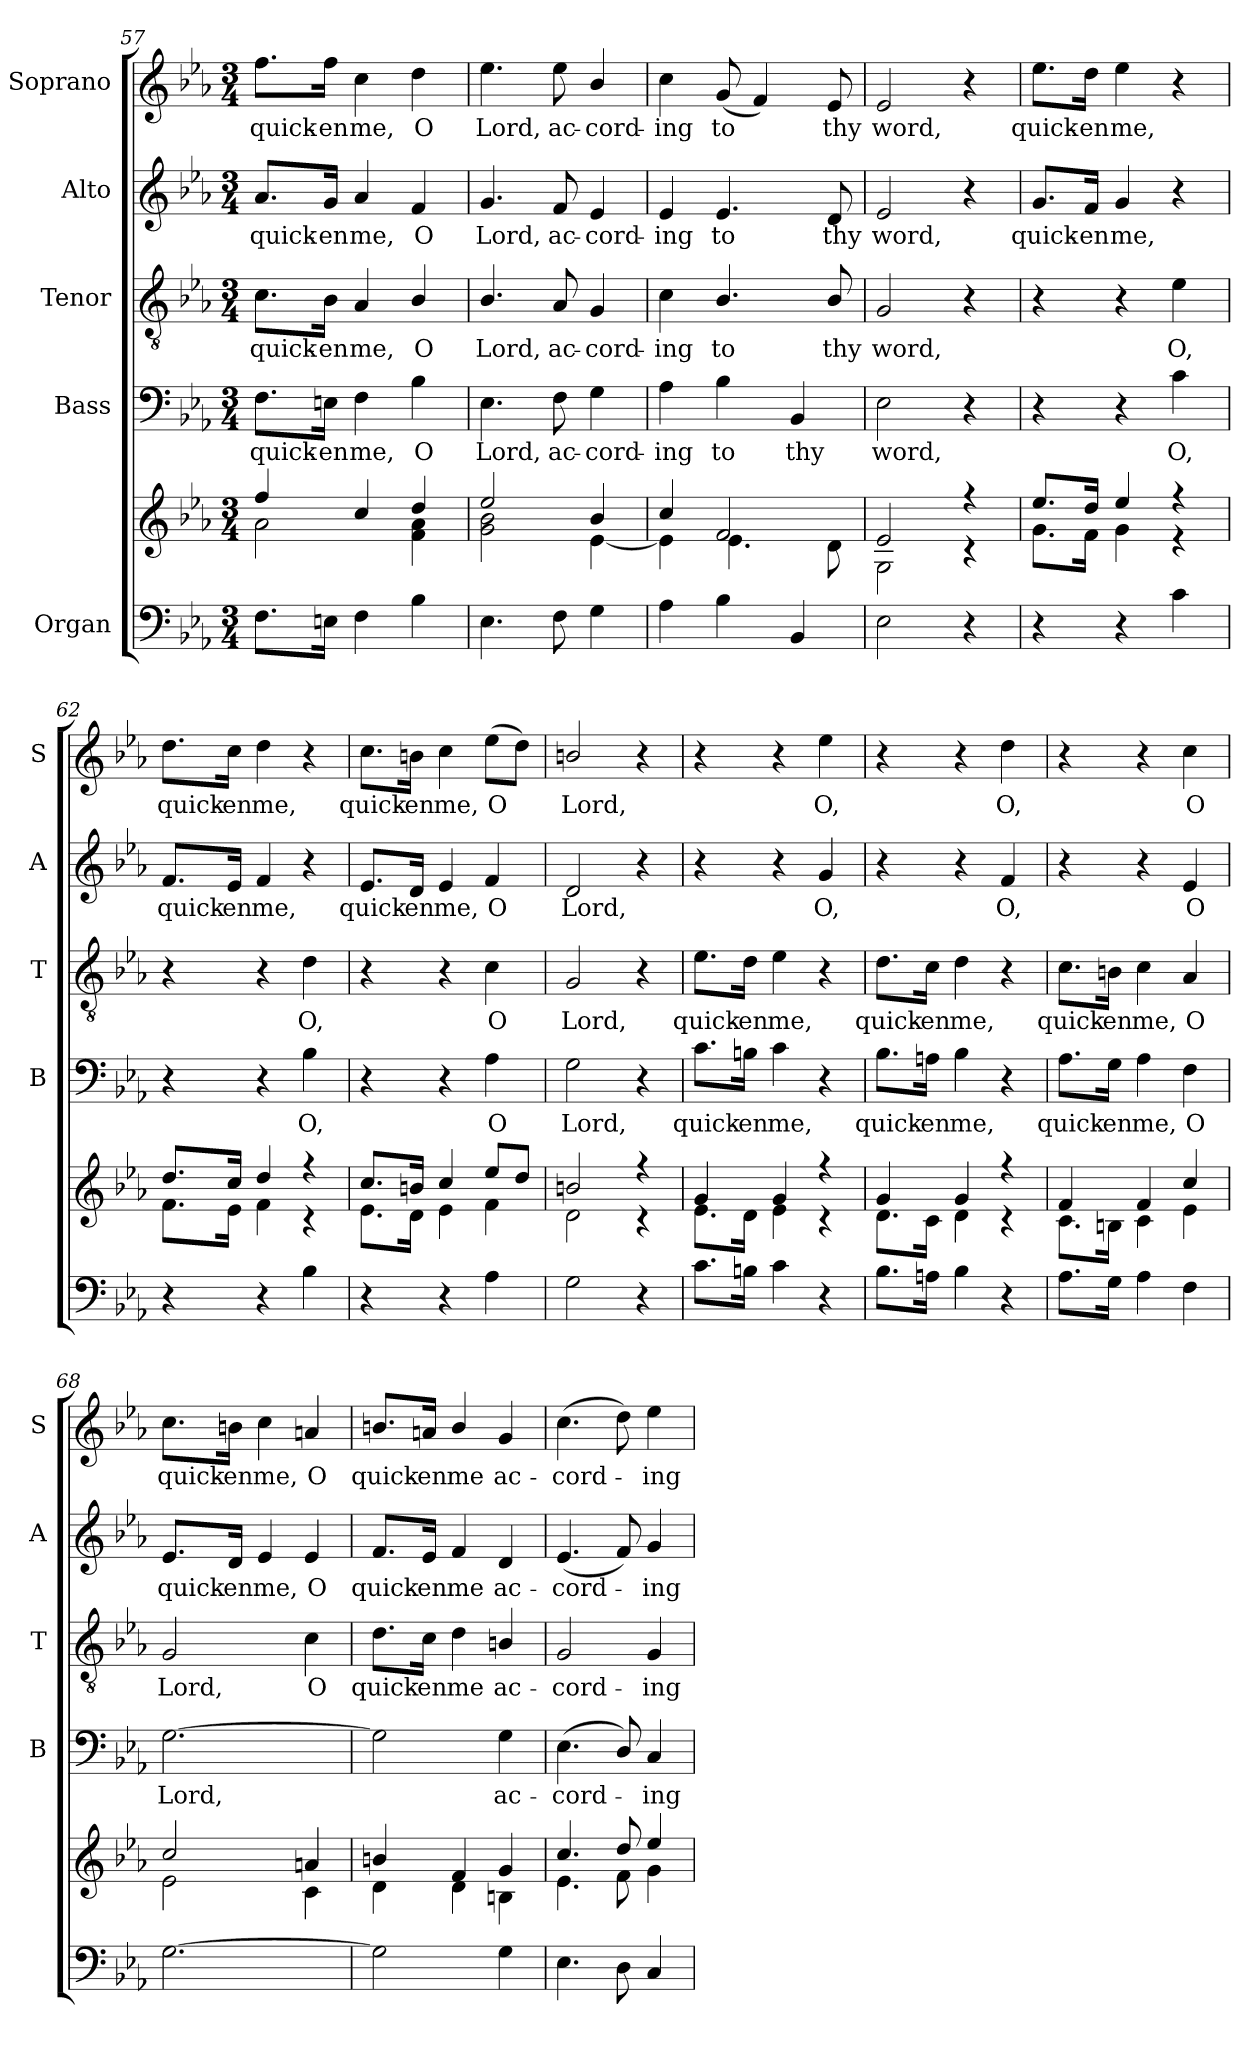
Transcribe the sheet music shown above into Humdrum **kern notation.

**kern	**kern	**kern	**text	**kern	**text	**kern	**text	**kern	**text
*part5	*part5	*part4	*part4	*part3	*part3	*part2	*part2	*part1	*part1
*staff6	*staff5	*staff4	*staff4	*staff3	*staff3	*staff2	*staff2	*staff1	*staff1
*I"Organ	*	*I"Bass	*	*I"Tenor	*	*I"Alto	*	*I"Soprano	*
*	*	*I'B	*	*I'T	*	*I'A	*	*I'S	*
*clefF4	*clefG2	*clefF4	*	*clefGv2	*	*clefG2	*	*clefG2	*
*k[b-e-a-]	*k[b-e-a-]	*k[b-e-a-]	*	*k[b-e-a-]	*	*k[b-e-a-]	*	*k[b-e-a-]	*
*E-:	*E-:	*E-:	*	*E-:	*	*E-:	*	*E-:	*
*M3/4	*M3/4	*M3/4	*	*M3/4	*	*M3/4	*	*M3/4	*
=57	=57	=57	=57	=57	=57	=57	=57	=57	=57
*	*^	*	*	*	*	*	*	*	*
!	!	!	!	!LO:LY:b	!	!LO:LY:b	!	!LO:LY:b	!	!LO:LY:b
8.F\L	4ff/	2a-\	8.F\L	quick-	8.c\L	quick-	8.a-/L	quick-	8.ff\L	quick-
!	!	!	!	!LO:LY:b	!	!LO:LY:b	!	!LO:LY:b	!	!LO:LY:b
16En\Jk	.	.	16En\Jk	-en	16B-\Jk	-en	16g/Jk	-en	16ff\Jk	-en
!	!	!	!	!LO:LY:b	!	!LO:LY:b	!	!LO:LY:b	!	!LO:LY:b
4F\	4cc/	.	4F\	me,	4A-/	me,	4a-/	me,	4cc\	me,
!	!	!	!	!LO:LY:b	!	!LO:LY:b	!	!LO:LY:b	!	!LO:LY:b
4B-\	4dd/	4f\ 4a-\	4B-\	O	4B-/	O	4f/	O	4dd\	O
!!LO:LB:g=z
=58	=58	=58	=58	=58	=58	=58	=58	=58	=58	=58
!	!	!	!	!LO:LY:b	!	!LO:LY:b	!	!LO:LY:b	!	!LO:LY:b
4.E-\	2ee-/	2g\ 2b-\	4.E-\	Lord,	4.B-/	Lord,	4.g/	Lord,	4.ee-\	Lord,
!	!	!	!	!LO:LY:b	!	!LO:LY:b	!	!LO:LY:b	!	!LO:LY:b
8F\	.	.	8F\	ac-	8A-/	ac-	8f/	ac-	8ee-\	ac-
!	!	!	!	!LO:LY:b	!	!LO:LY:b	!	!LO:LY:b	!	!LO:LY:b
4G\	4b-/	[4e-\	4G\	-cord-	4G/	-cord-	4e-/	-cord-	4b-/	-cord-
=59	=59	=59	=59	=59	=59	=59	=59	=59	=59	=59
!	!	!	!	!LO:LY:b	!	!LO:LY:b	!	!LO:LY:b	!	!LO:LY:b
4A-\	4cc/	4e-\]	4A-\	-ing	4c\	-ing	4e-/	-ing	4cc\	-ing
!	!	!	!	!LO:LY:b	!	!LO:LY:b	!	!LO:LY:b	!	!LO:LY:b
4B-\	2f/	4.e-\	4B-\	to	4.B-/	to	4.e-/	to	(<8g/	to
.	.	.	.	.	.	.	.	.	4f/)	.
!	!	!	!	!LO:LY:b	!	!	!	!	!	!
4BB-/	.	.	4BB-/	thy	.	.	.	.	.	.
!	!	!	!	!	!	!LO:LY:b	!	!LO:LY:b	!	!LO:LY:b
.	.	8d\	.	.	8B-/	thy	8d/	thy	8e-/	thy
=60	=60	=60	=60	=60	=60	=60	=60	=60	=60	=60
!	!	!	!	!LO:LY:b	!	!LO:LY:b	!	!LO:LY:b	!	!LO:LY:b
2E-\	2e-/	2G\	2E-\	word,	2G/	word,	2e-/	word,	2e-/	word,
4r	4r	4r	4r	.	4r	.	4r	.	4r	.
=61	=61	=61	=61	=61	=61	=61	=61	=61	=61	=61
!	!	!	!	!	!	!	!	!LO:LY:b	!	!LO:LY:b
4r	8.ee-/L	8.g\L	4r	.	4r	.	8.g/L	quick-	8.ee-\L	quick-
!	!	!	!	!	!	!	!	!LO:LY:b	!	!LO:LY:b
.	16dd/Jk	16f\Jk	.	.	.	.	16f/Jk	-en	16dd\Jk	-en
!	!	!	!	!	!	!	!	!LO:LY:b	!	!LO:LY:b
4r	4ee-/	4g\	4r	.	4r	.	4g/	me,	4ee-\	me,
!	!	!	!	!LO:LY:b	!	!LO:LY:b	!	!	!	!
4c\	4r	4r	4c\	O,	4e-\	O,	4r	.	4r	.
=62	=62	=62	=62	=62	=62	=62	=62	=62	=62	=62
!	!	!	!	!	!	!	!	!LO:LY:b	!	!LO:LY:b
4r	8.dd/L	8.f\L	4r	.	4r	.	8.f/L	quick-	8.dd\L	quick-
!	!	!	!	!	!	!	!	!LO:LY:b	!	!LO:LY:b
.	16cc/Jk	16e-\Jk	.	.	.	.	16e-/Jk	-en	16cc\Jk	-en
!	!	!	!	!	!	!	!	!LO:LY:b	!	!LO:LY:b
4r	4dd/	4f\	4r	.	4r	.	4f/	me,	4dd\	me,
!	!	!	!	!LO:LY:b	!	!LO:LY:b	!	!	!	!
4B-\	4r	4r	4B-\	O,	4d\	O,	4r	.	4r	.
=63	=63	=63	=63	=63	=63	=63	=63	=63	=63	=63
!	!	!	!	!	!	!	!	!LO:LY:b	!	!LO:LY:b
4r	8.cc/L	8.e-\L	4r	.	4r	.	8.e-/L	quick-	8.cc\L	quick-
!	!	!	!	!	!	!	!	!LO:LY:b	!	!LO:LY:b
.	16bn/Jk	16d\Jk	.	.	.	.	16d/Jk	-en	16bn\Jk	-en
!	!	!	!	!	!	!	!	!LO:LY:b	!	!LO:LY:b
4r	4cc/	4e-\	4r	.	4r	.	4e-/	me,	4cc\	me,
!	!	!	!	!LO:LY:b	!	!LO:LY:b	!	!LO:LY:b	!	!LO:LY:b
4A-\	8ee-/L	4f\	4A-\	O	4c\	O	4f/	O	(>8ee-\L	O
.	8dd/J	.	.	.	.	.	.	.	8dd\J)	.
=64	=64	=64	=64	=64	=64	=64	=64	=64	=64	=64
!	!	!	!	!LO:LY:b	!	!LO:LY:b	!	!LO:LY:b	!	!LO:LY:b
2G\	2bn/	2d\	2G\	Lord,	2G/	Lord,	2d/	Lord,	2bn/	Lord,
4r	4r	4r	4r	.	4r	.	4r	.	4r	.
!!LO:PB:g=z
=65	=65	=65	=65	=65	=65	=65	=65	=65	=65	=65
!	!	!	!	!LO:LY:b	!	!LO:LY:b	!	!	!	!
8.c\L	4g/	8.e-\L	8.c\L	quick-	8.e-\L	quick-	4r	.	4r	.
!	!	!	!	!LO:LY:b	!	!LO:LY:b	!	!	!	!
16Bn\Jk	.	16d\Jk	16Bn\Jk	-en	16d\Jk	-en	.	.	.	.
!	!	!	!	!LO:LY:b	!	!LO:LY:b	!	!	!	!
4c\	4g/	4e-\	4c\	me,	4e-\	me,	4r	.	4r	.
!	!	!	!	!	!	!	!	!LO:LY:b	!	!LO:LY:b
4r	4r	4r	4r	.	4r	.	4g/	O,	4ee-\	O,
=66	=66	=66	=66	=66	=66	=66	=66	=66	=66	=66
!	!	!	!	!LO:LY:b	!	!LO:LY:b	!	!	!	!
8.B-i\L	4g/	8.d\L	8.B-i\L	quick-	8.d\L	quick-	4r	.	4r	.
!	!	!	!	!LO:LY:b	!	!LO:LY:b	!	!	!	!
16An\Jk	.	16c\Jk	16An\Jk	-en	16c\Jk	-en	.	.	.	.
!	!	!	!	!LO:LY:b	!	!LO:LY:b	!	!	!	!
4B-\	4g/	4d\	4B-\	me,	4d\	me,	4r	.	4r	.
!	!	!	!	!	!	!	!	!LO:LY:b	!	!LO:LY:b
4r	4r	4r	4r	.	4r	.	4f/	O,	4dd\	O,
=67	=67	=67	=67	=67	=67	=67	=67	=67	=67	=67
!	!	!	!	!LO:LY:b	!	!LO:LY:b	!	!	!	!
8.A-i\L	4f/	8.c\L	8.A-i\L	quick-	8.c\L	quick-	4r	.	4r	.
!	!	!	!	!LO:LY:b	!	!LO:LY:b	!	!	!	!
16G\Jk	.	16Bn\Jk	16G\Jk	-en	16Bn\Jk	-en	.	.	.	.
!	!	!	!	!LO:LY:b	!	!LO:LY:b	!	!	!	!
4A-\	4f/	4c\	4A-\	me,	4c\	me,	4r	.	4r	.
!	!	!	!	!LO:LY:b	!	!LO:LY:b	!	!LO:LY:b	!	!LO:LY:b
4F\	4cc/	4e-\	4F\	O	4A-/	O	4e-/	O	4cc\	O
=68	=68	=68	=68	=68	=68	=68	=68	=68	=68	=68
!	!	!	!	!LO:LY:b	!	!LO:LY:b	!	!LO:LY:b	!	!LO:LY:b
[2.G\	2cc/	2e-\	[2.G\	Lord,	2G/	Lord,	8.e-/L	quick-	8.cc\L	quick-
!	!	!	!	!	!	!	!	!LO:LY:b	!	!LO:LY:b
.	.	.	.	.	.	.	16d/Jk	-en	16bn\Jk	-en
!	!	!	!	!	!	!	!	!LO:LY:b	!	!LO:LY:b
.	.	.	.	.	.	.	4e-/	me,	4cc\	me,
!	!	!	!	!	!	!LO:LY:b	!	!LO:LY:b	!	!LO:LY:b
.	4an/	4c\	.	.	4c\	O	4e-/	O	4an/	O
=69	=69	=69	=69	=69	=69	=69	=69	=69	=69	=69
!	!	!	!	!	!	!LO:LY:b	!	!LO:LY:b	!	!LO:LY:b
2G\]	4bn/	4d\	2G\]	.	8.d\L	quick-	8.f/L	quick-	8.bn/L	quick-
!	!	!	!	!	!	!LO:LY:b	!	!LO:LY:b	!	!LO:LY:b
.	.	.	.	.	16c\Jk	-en	16e-/Jk	-en	16an/Jk	-en
!	!	!	!	!	!	!LO:LY:b	!	!LO:LY:b	!	!LO:LY:b
.	4f/	4d\	.	.	4d\	me	4f/	me	4b/	me
!	!	!	!	!LO:LY:b	!	!LO:LY:b	!	!LO:LY:b	!	!LO:LY:b
4G\	4g/	4Bn\	4G\	ac-	4Bn/	ac-	4d/	ac-	4g/	ac-
=70	=70	=70	=70	=70	=70	=70	=70	=70	=70	=70
!	!	!	!	!LO:LY:b	!	!LO:LY:b	!	!LO:LY:b	!	!LO:LY:b
4.E-\	4.cc/	4.e-\	(<4.E-\	-cord-	2G/	-cord-	(<4.e-/	-cord-	(>4.cc\	-cord-
8D\	8dd/	8f\	8D/)	.	.	.	8f/)	.	8dd\)	.
!	!	!	!	!LO:LY:b	!	!LO:LY:b	!	!LO:LY:b	!	!LO:LY:b
4C/	4ee-/	4g\	4C/	ing	4G/	-ing	4g/	ing	4ee-\	ing
*	*v	*v	*	*	*	*	*	*	*	*
=	=	=	=	=	=	=	=	=	=
*-	*-	*-	*-	*-	*-	*-	*-	*-	*-
